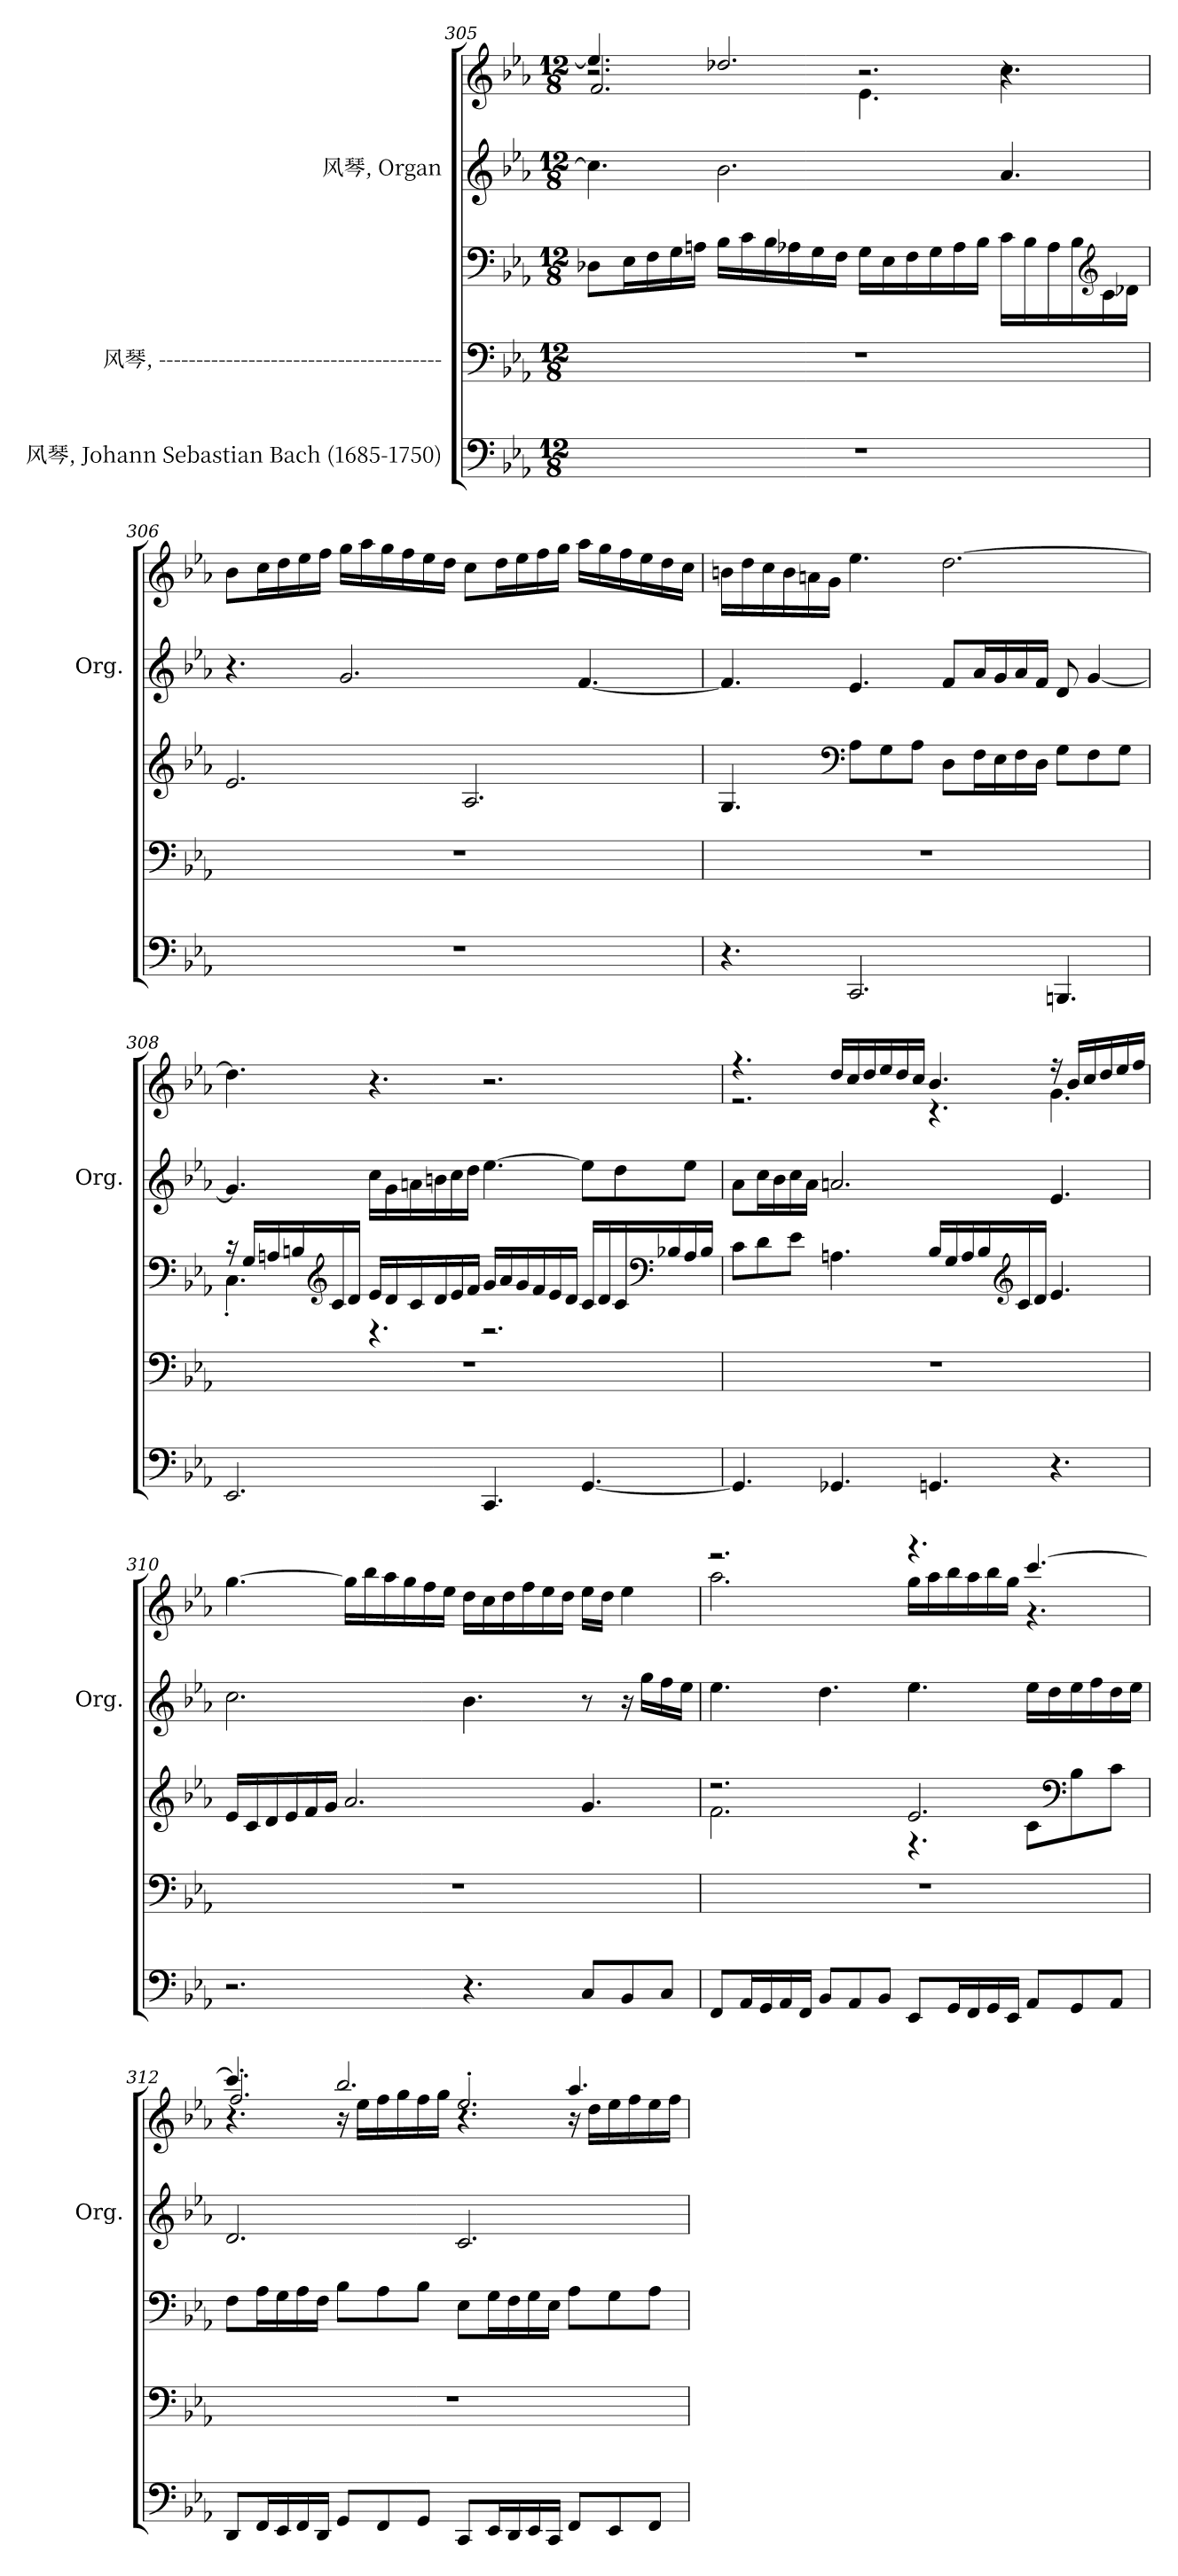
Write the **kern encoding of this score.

**kern	**kern	**kern	**kern	**kern
*part3	*part2	*part2	*part1	*part1
*staff5	*staff4	*staff3	*staff2	*staff1
*I"风琴, Johann Sebastian Bach   (1685-1750)	*I"风琴, --------------------------------------	*	*I"风琴, Organ	*
*	*	*	*I'Org.	*
!!LO:PB:g=z
*clefF4	*clefF4	*clefF4	*clefG2	*clefG2
*k[b-e-a-]	*k[b-e-a-]	*k[b-e-a-]	*k[b-e-a-]	*k[b-e-a-]
*M12/8	*M12/8	*M12/8	*M12/8	*M12/8
=305	=305	=305	=305	=305
*	*	*	*	*^
*	*	*	*	*	*^
1.r	1.r	8D-X\L	4.cc\]	4.ee-/]	2.r	2.f/
.	.	16E-\L	.	.	.	.
.	.	16F\	.	.	.	.
.	.	16G\	.	.	.	.
.	.	16An\JJ	.	.	.	.
.	.	16B-\LL	2.b-\	2.dd-X/	.	.
.	.	16c\	.	.	.	.
.	.	16B-\	.	.	.	.
.	.	16A-X\	.	.	.	.
.	.	16G\	.	.	.	.
.	.	16F\JJ	.	.	.	.
.	.	16G\LL	.	.	4.e-\	2.r
.	.	16E-\	.	.	.	.
.	.	16F\	.	.	.	.
.	.	16G\	.	.	.	.
.	.	16A-\	.	.	.	.
.	.	16B-\JJ	.	.	.	.
.	.	16c\LL	4.a-/	4.r	4.cc\	.
.	.	16B-\	.	.	.	.
.	.	16A-\	.	.	.	.
.	.	16B-\	.	.	.	.
*	*	*clefG2	*	*	*	*
.	.	16c\	.	.	.	.
.	.	16d-X\JJ	.	.	.	.
*	*	*	*	*v	*v	*v
!!LO:LB:g=z
=306	=306	=306	=306	=306
1.r	1.r	2.e-/	4.r	8b-\L
.	.	.	.	16cc\L
.	.	.	.	16dd\
.	.	.	.	16ee-\
.	.	.	.	16ff\JJ
.	.	.	2.g/	16gg\LL
.	.	.	.	16aa-\
.	.	.	.	16gg\
.	.	.	.	16ff\
.	.	.	.	16ee-\
.	.	.	.	16dd\JJ
.	.	2.A-/	.	8cc\L
.	.	.	.	16dd\L
.	.	.	.	16ee-\
.	.	.	.	16ff\
.	.	.	.	16gg\JJ
.	.	.	[4.f/	16aa-\LL
.	.	.	.	16gg\
.	.	.	.	16ff\
.	.	.	.	16ee-\
.	.	.	.	16dd\
.	.	.	.	16cc\JJ
=307	=307	=307	=307	=307
4.r	1.r	4.G/	4.f/]	16bn\LL
.	.	.	.	16dd\
.	.	.	.	16cc\
.	.	.	.	16b\
.	.	.	.	16an\
.	.	.	.	16g\JJ
*	*	*clefF4	*	*
2.CC/	.	8A-\L	4.e-/	4.ee-\
.	.	8G\	.	.
.	.	8A-\J	.	.
.	.	8D\L	8f/L	[2.dd\
.	.	16F\L	16a-/L	.
.	.	16E-\	16g/	.
.	.	16F\	16a-/	.
.	.	16D\JJ	16f/JJ	.
4.BBBn/	.	8G\L	8d/	.
.	.	8F\	[4g/	.
.	.	8G\J	.	.
!!LO:PB:g=z
=308	=308	=308	=308	=308
*	*	*^	*	*
2.EE-/	1.r	16r	4.C'\	4.g/]	4.dd\]
.	.	16G/LL	.	.	.
.	.	16An/	.	.	.
.	.	16Bn/	.	.	.
*	*	*clefG2	*	*	*
.	.	16c/	.	.	.
.	.	16d/JJ	.	.	.
.	.	16e-/LL	4.r	16cc\LL	4.r
.	.	16d/	.	16g\	.
.	.	16c/	.	16an\	.
.	.	16d/	.	16bn\	.
.	.	16e-/	.	16cc\	.
.	.	16f/JJ	.	16dd\JJ	.
4.CC/	.	16g/LL	2.r	[4.ee-\	2.r
.	.	16a-/	.	.	.
.	.	16g/	.	.	.
.	.	16f/	.	.	.
.	.	16e-/	.	.	.
.	.	16d/JJ	.	.	.
[4.GG/	.	16c/LL	.	8ee-\L]	.
.	.	16d/	.	.	.
.	.	16c/	.	8dd\	.
*	*	*clefF4	*	*	*
.	.	16B-X/	.	.	.
.	.	16A/	.	8ee-\J	.
.	.	16B-/JJ	.	.	.
*	*	*v	*v	*	*
!!LO:LB:g=z
=309	=309	=309	=309	=309
*	*	*	*	*^
4.GG/]	1.r	8c\L	8a-\L	4.r	2.r
.	.	8d\	16cc\L	.	.
.	.	.	16b-\	.	.
.	.	8e-\J	16cc\	.	.
.	.	.	16a-\JJ	.	.
4.GG-X/	.	4.An\	2.an/	16dd/LL	.
.	.	.	.	16cc/	.
.	.	.	.	16dd/	.
.	.	.	.	16ee-/	.
.	.	.	.	16dd/	.
.	.	.	.	16cc/JJ	.
4.GGn/	.	16B-/LL	.	4.b-/	4.r
.	.	16G/	.	.	.
.	.	16A/	.	.	.
.	.	16B-/	.	.	.
*	*	*clefG2	*	*	*
.	.	16c/	.	.	.
.	.	16d/JJ	.	.	.
4.r	.	4.e-/	4.e-/	16r	4.g\
.	.	.	.	16b-/LL	.
.	.	.	.	16cc/	.
.	.	.	.	16dd/	.
.	.	.	.	16ee-/	.
.	.	.	.	16ff/JJ	.
*	*	*	*	*v	*v
!!LO:PB:g=z
=310	=310	=310	=310	=310
2.r	1.r	16e-/LL	2.cc\	[4.gg\
.	.	16c/	.	.
.	.	16d/	.	.
.	.	16e-/	.	.
.	.	16f/	.	.
.	.	16g/JJ	.	.
.	.	2.a-/	.	16gg\LL]
.	.	.	.	16bb-\
.	.	.	.	16aa-\
.	.	.	.	16gg\
.	.	.	.	16ff\
.	.	.	.	16ee-\JJ
4.r	.	.	4.b-\	16dd\LL
.	.	.	.	16cc\
.	.	.	.	16dd\
.	.	.	.	16ff\
.	.	.	.	16ee-\
.	.	.	.	16dd\JJ
8C/L	.	4.g/	8r	16ee-\LL
.	.	.	.	16dd\JJ
8BB-/	.	.	16r	4ee-\
.	.	.	16gg\LL	.
8C/J	.	.	16ff\	.
.	.	.	16ee-\JJ	.
!!LO:LB:g=z
=311	=311	=311	=311	=311
*	*	*^	*	*^
8FF/L	1.r	2.r	2.f\	4.ee-\	2.r	2.aa-\
16AA-/L	.	.	.	.	.	.
16GG/	.	.	.	.	.	.
16AA-/	.	.	.	.	.	.
16FF/JJ	.	.	.	.	.	.
8BB-/L	.	.	.	4.dd\	.	.
8AA-/	.	.	.	.	.	.
8BB-/J	.	.	.	.	.	.
8EE-/L	.	2.e-/	4.r	4.ee-\	4.r	16gg\LL
.	.	.	.	.	.	16aa-\
16GG/L	.	.	.	.	.	16bb-\
16FF/	.	.	.	.	.	16aa-\
16GG/	.	.	.	.	.	16bb-\
16EE-/JJ	.	.	.	.	.	16gg\JJ
8AA-/L	.	.	8c\L	16ee-\LL	[4.ccc/	4.r
.	.	.	.	16dd\	.	.
*	*	*clefF4	*	*	*	*
8GG/	.	.	8B-\	16ee-\	.	.
.	.	.	.	16ff\	.	.
8AA-/J	.	.	8c\J	16dd\	.	.
.	.	.	.	16ee-\JJ	.	.
*	*	*v	*v	*	*	*
!!LO:PB:g=z
=312	=312	=312	=312	=312	=312
*	*	*	*	*	*^
8DD/L	1.r	8F\L	2.d/	4.ccc/]	4.r	2.ff'/
16FF/L	.	16A-\L	.	.	.	.
16EE-/	.	16G\	.	.	.	.
16FF/	.	16A-\	.	.	.	.
16DD/JJ	.	16F\JJ	.	.	.	.
8GG/L	.	8B-\L	.	2.bb-/	16r	.
.	.	.	.	.	16ee-\LL	.
8FF/	.	8A-\	.	.	16ff\	.
.	.	.	.	.	16gg\	.
8GG/J	.	8B-\J	.	.	16ff\	.
.	.	.	.	.	16gg\JJ	.
8CC/L	.	8E-\L	2.c/	.	4.r	2.ee-'/
16EE-/L	.	16G\L	.	.	.	.
16DD/	.	16F\	.	.	.	.
16EE-/	.	16G\	.	.	.	.
16CC/JJ	.	16E-\JJ	.	.	.	.
8FF/L	.	8A-\L	.	4.aa-/	16r	.
.	.	.	.	.	16dd\LL	.
8EE-/	.	8G\	.	.	16ee-\	.
.	.	.	.	.	16ff\	.
8FF/J	.	8A-\J	.	.	16ee-\	.
.	.	.	.	.	16ff\JJ	.
*	*	*	*	*v	*v	*v
=	=	=	=	=
*-	*-	*-	*-	*-
